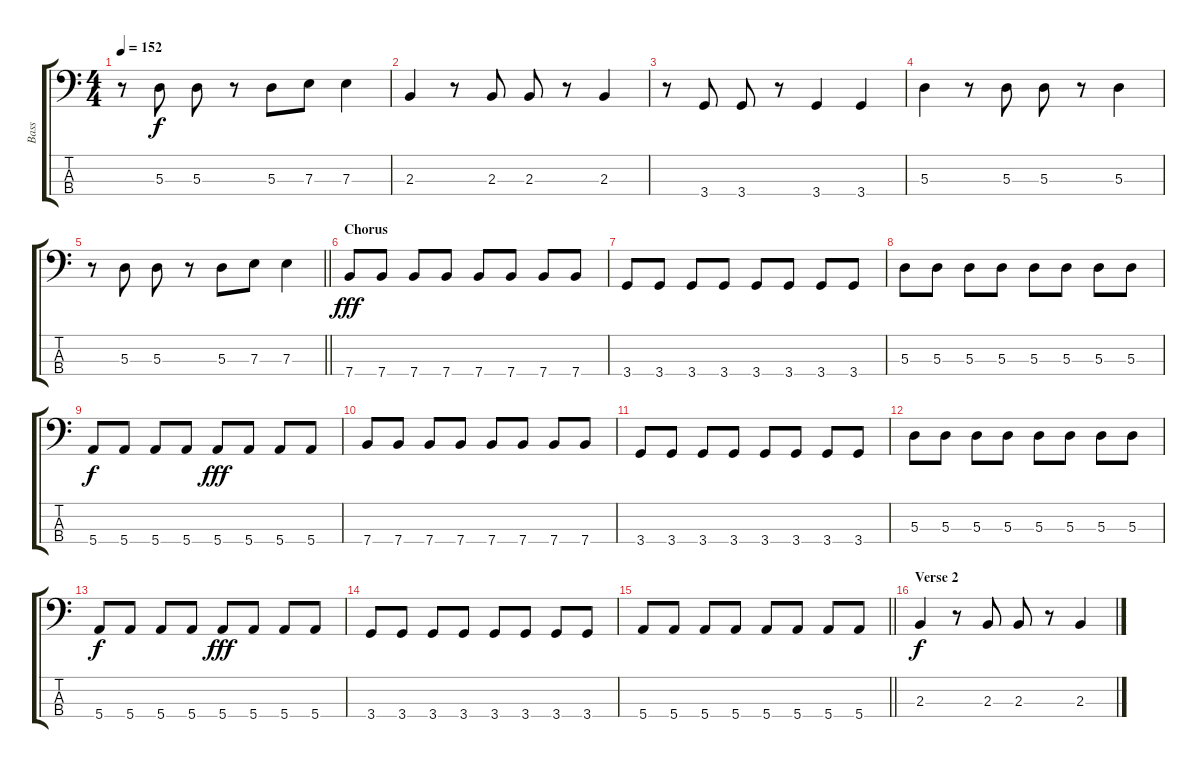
\track ("Bass" "Bass") {instrument electricbasspick}
\staff {score tabs}
\tuning (G2 D2 A1 E1) {hide}
\ts (4 4)
\tempo 152
\clef f4
\ks c
r.8{dy f} 5.3.8 5.3.8 r.8 5.3.8 7.3.8 7.3.4 |
2.3.4 r.8 2.3.8 2.3.8 r.8 2.3.4 |
r.8 3.4.8 3.4.8 r.8 3.4.4 3.4.4 |
5.3.4 r.8 5.3.8 5.3.8 r.8 5.3.4 |
\barLineRight lightlight
r.8 5.3.8 5.3.8 r.8 5.3.8 7.3.8 7.3.4 |
\section ("" "Chorus")
7.4.8{dy fff} 7.4.8 7.4.8 7.4.8 7.4.8 7.4.8 7.4.8 7.4.8 |
3.4.8 3.4.8 3.4.8 3.4.8 3.4.8 3.4.8 3.4.8 3.4.8 |
5.3.8 5.3.8 5.3.8 5.3.8 5.3.8 5.3.8 5.3.8 5.3.8 |
5.4.8{dy f} 5.4.8 5.4.8 5.4.8 5.4.8{dy fff} 5.4.8 5.4.8 5.4.8 |
7.4.8 7.4.8 7.4.8 7.4.8 7.4.8 7.4.8 7.4.8 7.4.8 |
3.4.8 3.4.8 3.4.8 3.4.8 3.4.8 3.4.8 3.4.8 3.4.8 |
5.3.8 5.3.8 5.3.8 5.3.8 5.3.8 5.3.8 5.3.8 5.3.8 |
5.4.8{dy f} 5.4.8 5.4.8 5.4.8 5.4.8{dy fff} 5.4.8 5.4.8 5.4.8 |
3.4.8 3.4.8 3.4.8 3.4.8 3.4.8 3.4.8 3.4.8 3.4.8 |
\barLineRight lightlight
5.4.8 5.4.8 5.4.8 5.4.8 5.4.8 5.4.8 5.4.8 5.4.8 |
\section ("" "Verse 2")
2.3.4{dy f} r.8 2.3.8 2.3.8 r.8 2.3.4
